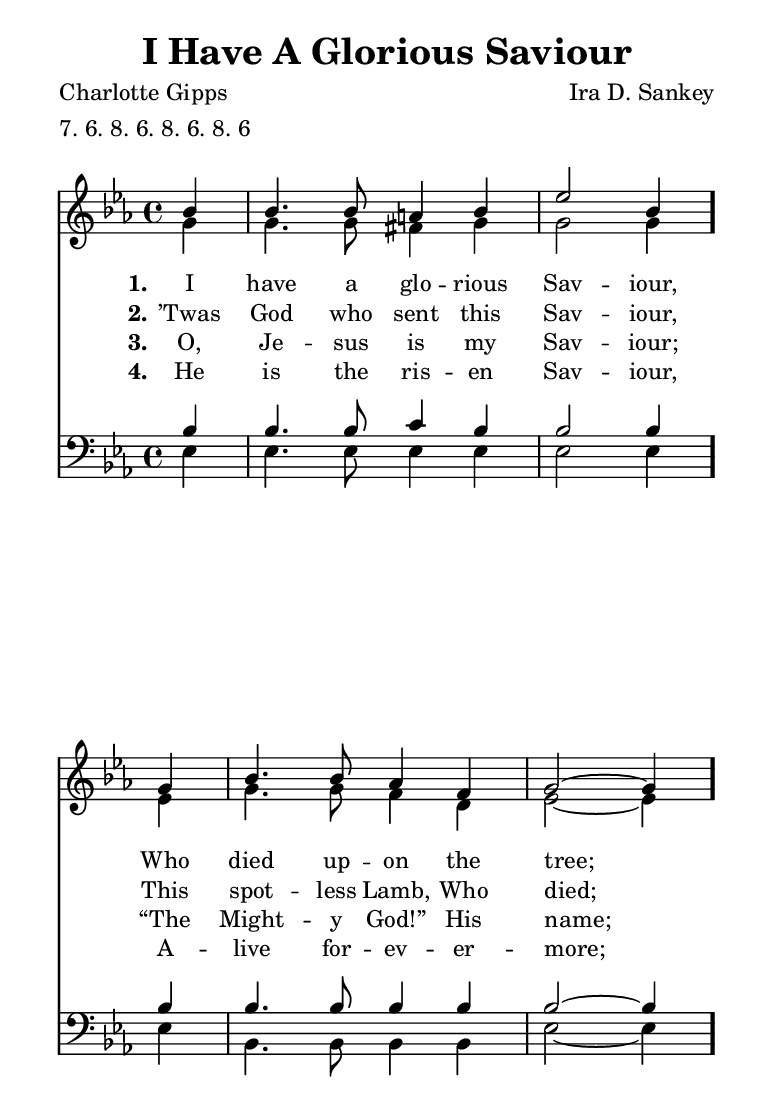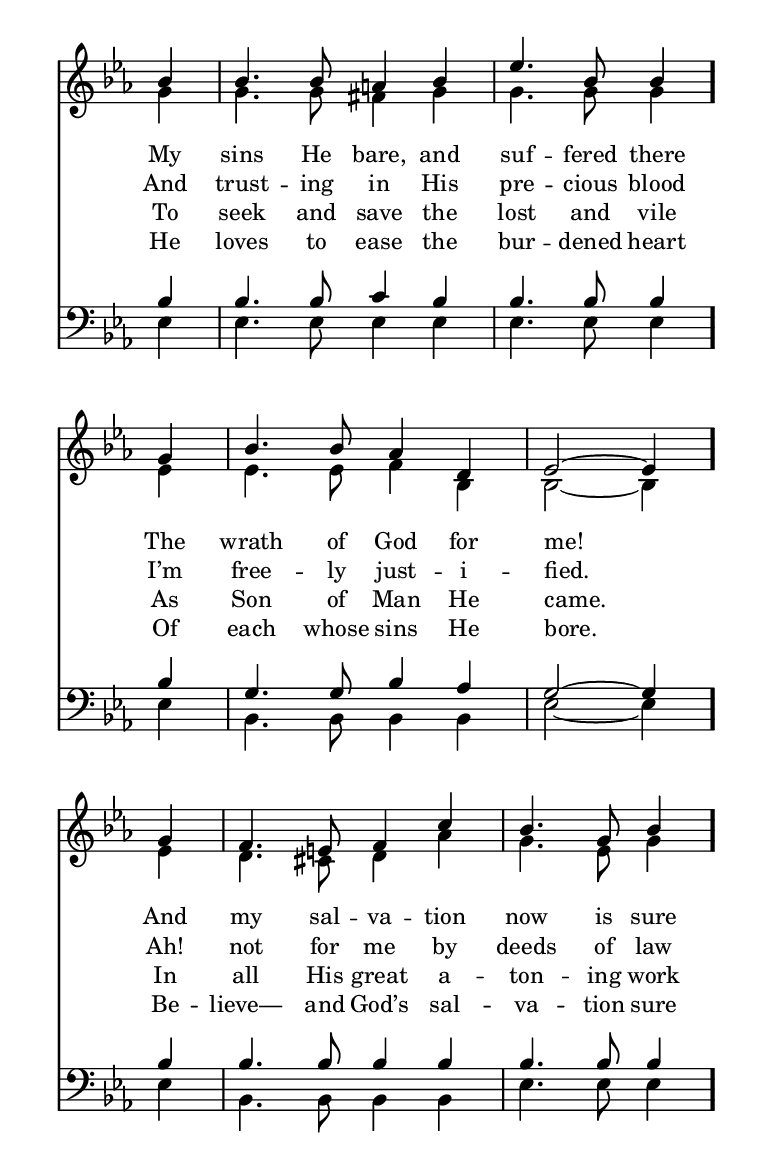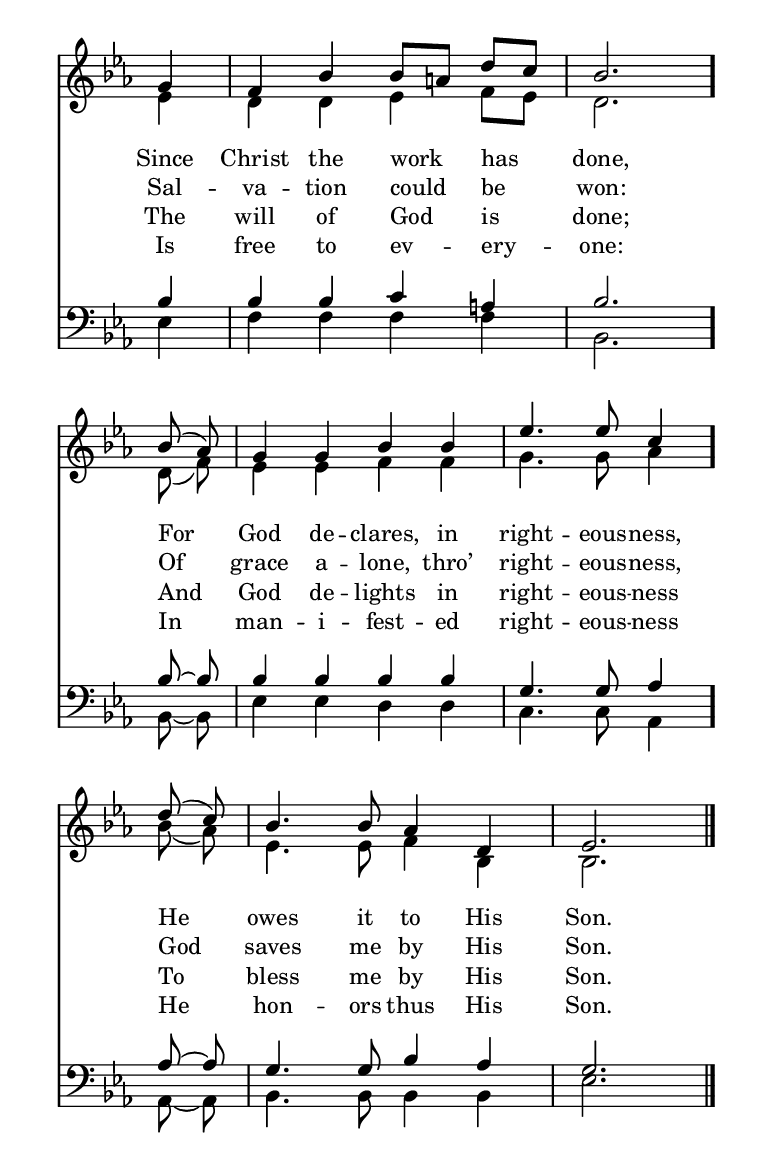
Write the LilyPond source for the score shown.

\include "common/global.ily"
\paper {
  \include "common/paper.ily"
  %ragged-bottom = ##t
  %ragged-last-bottom = ##t
  %systems-per-page = ##f
  %page-count = ##f
}

\header{
  hymnnumber = "95"
  title = "I Have A Glorious Saviour"
  tunename = "Beneath the Cross of Jesus"
  meter = "7. 6. 8. 6. 8. 6. 8. 6"
  poet = "Charlotte Gipps"
  composer = "Ira D. Sankey"
  %copyright = ""
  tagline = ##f
}

% for fermata in MIDI
ta = { \tempo 4=90 }
tb = { \tempo 4=45 }

patternAA = { c4 | c4. c8 c4 c4 | c2 c4 }
patternAB = { c4 | c4. c8 c4 c4 | c4. c8 c4 }
patternAC = { c8 c8 | c4 c4 c4 c4 | c4. c8 c4 }

patternBA = { c4 | c4. c8 c4 c4 | c2 ~ c4 }
patternBB = { c4 | c4 c4 c8[ c8] c8[ c8] | c2. }
patternBC = { c4 | c4 c4 c4      c8[ c8] | c2. }
patternBD = { c4 | c4 c4 c4      c4      | c2. }
patternBE = { c8 c8 | c4. c8 c4 c4 | c2. }

global = {
  \include "common/overrides.ily"
  %\override Staff.TimeSignature.style = #'numbered
  \time 4/4
  \override Score.MetronomeMark.transparent = ##t % hide all fermata changes too
  \ta
  \key ees \major
  \partial 4
  \autoBeamOff
}

notesSoprano = {
\global
\relative c'' {

  \changePitch \patternAA { bes | bes bes a bes | ees bes }
  \changePitch \patternBA { g | bes bes aes f | g g }
  \changePitch \patternAB { bes | bes bes a bes | ees bes bes }
  \changePitch \patternBA { g | bes bes aes d, | ees ees }

  \changePitch \patternAB { g | f e f c' | bes g bes }
  \changePitch \patternBB { g | f bes bes a d c | bes }
  \changePitch \patternAC { bes( aes) | g g bes bes | ees ees c }
  \changePitch \patternBE { d( c) | bes bes aes d, | ees }

  \bar "|."

}
}

notesAlto = {
\global
\relative e' {

  \changePitch \patternAA { g | g g fis g | g g }
  \changePitch \patternBA { ees | g g f d | ees ees }
  \changePitch \patternAB { g | g g fis g | g g g }
  \changePitch \patternBA { ees | ees ees f bes, | bes bes }

  \changePitch \patternAB { ees | d cis d aes' | g ees g }
  \changePitch \patternBC { ees | d d ees f ees | d }
  \changePitch \patternAC { d( f) | ees ees f f | g g aes }
  \changePitch \patternBE { bes( aes) | ees ees f bes, | bes }

}
}

notesTenor = {
\global
\relative a {

  \changePitch \patternAA { bes | bes bes c bes | bes bes }
  \changePitch \patternBA { bes | bes bes bes bes | bes bes }
  \changePitch \patternAB { bes | bes bes c bes | bes bes bes }
  \changePitch \patternBA { bes | g g bes aes | g g }

  \changePitch \patternAB { bes | bes bes bes bes | bes bes bes }
  \changePitch \patternBD { bes | bes bes c a | bes }
  \changePitch \patternAC { bes ~ bes | bes bes bes bes | g g aes }
  \changePitch \patternBE { aes ~ aes | g g bes aes g }

}
}

notesBass = {
\global
\relative f {

  \changePitch \patternAA { ees | ees ees ees ees | ees ees }
  \changePitch \patternBA { ees | bes bes bes bes | ees ees }
  \changePitch \patternAB { ees | ees ees ees ees | ees ees ees }
  \changePitch \patternBA { ees | bes bes bes bes | ees ees }

  \changePitch \patternAB { ees | bes bes bes bes | ees ees ees }
  \changePitch \patternBD { ees | f f f f | bes, }
  \changePitch \patternAC { bes ~ bes | ees ees d d | c c aes }
  \changePitch \patternBE { aes ~ aes | bes bes bes bes | ees }

}
}

wordsA = \lyricmode {
\set stanza = "1."

I have a glo -- rious Sav -- iour, \bar "."
Who died up -- on the tree; \bar "." \break
My sins He bare, and suf -- fered there \bar "."
The wrath of God for me! \bar "." \break
And my sal -- va -- tion now is sure \bar "."
Since Christ the work has done, \bar "." \break
For God de -- clares, in right -- eous -- ness, \bar "."
He owes it to His Son. \bar "." \break

}

wordsB = \lyricmode {
\set stanza = "2."

’Twas God who sent this Sav -- iour,
This spot -- less Lamb, Who died;
And trust -- ing in His pre -- cious blood
I’m free -- ly just -- i -- fied.
Ah! not for me by deeds of law
Sal -- va -- tion could be won:
Of grace a -- lone, thro’ right -- eous -- ness,
God saves me by His Son.

}

wordsC = \lyricmode {
\set stanza = "3."

O, Je -- sus is my Sav -- iour;
“The Might -- y God!” His name;
To seek and save the lost and vile
As Son of Man He came.
In all His great a -- ton -- ing work
The will of God is done;
And God de -- lights in right -- eous -- ness
To bless me by His Son.

}

wordsD = \lyricmode {
\set stanza = "4."

He is the ris -- en Sav -- iour,
A -- live for -- ev -- er -- more;
He loves to ease the bur -- dened heart
Of each whose sins He bore.
Be -- lieve— and God’s sal -- va -- tion sure
Is free to ev -- ery -- one:
In man -- i -- fest -- ed right -- eous -- ness
He hon -- ors thus His Son.

}

\score {
  \context ChoirStaff <<
    \context Staff = upper <<
      \set ChoirStaff.systemStartDelimiter = #'SystemStartBar
      \context Voice  = sopranos { \voiceOne << \notesSoprano >> }
      \context Voice  = altos { \voiceTwo << \notesAlto >> }
      \context Lyrics = one   \lyricsto sopranos \wordsA
      \context Lyrics = two   \lyricsto sopranos \wordsB
      \context Lyrics = three \lyricsto sopranos \wordsC
      \context Lyrics = four  \lyricsto sopranos \wordsD
    >>
    \context Staff = men <<
      \clef bass
      \context Voice  = tenors { \voiceOne << \notesTenor >> }
      \context Voice  = basses { \voiceTwo << \notesBass >> }
    >>
  >>
  \layout {
    \include "common/layout.ily"
  }
  \midi{
    \include "common/midi.ily"
  }
}

\version "2.19.49"  % necessary for upgrading to future LilyPond versions.

% vi:set et ts=2 sw=2 ai nocindent syntax=lilypond:
